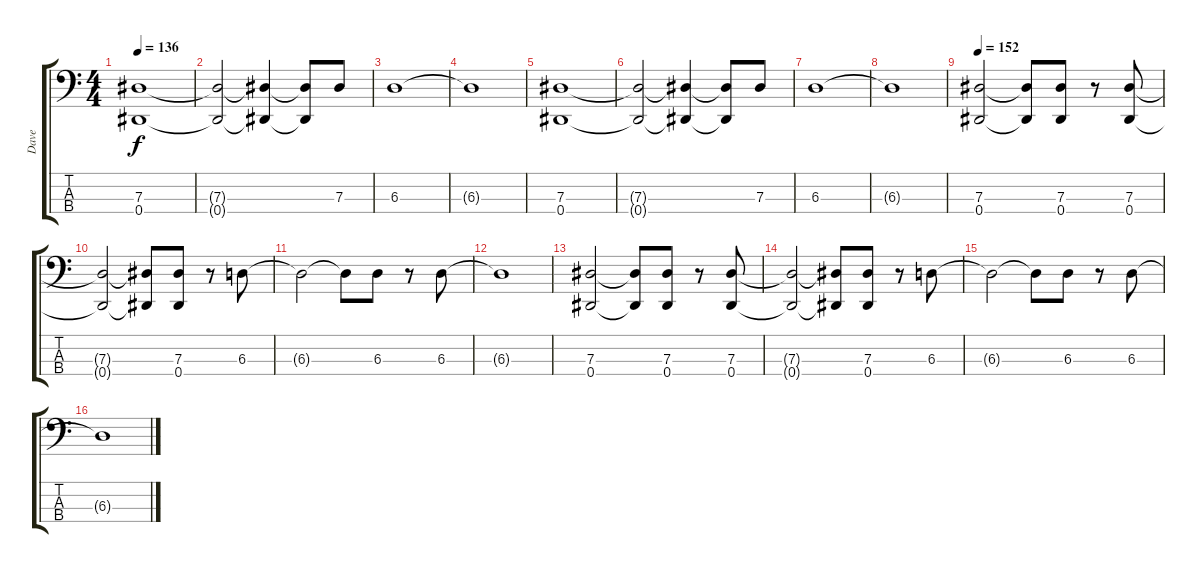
\track ("Dave" "Dave") {instrument electricbasspick}
\staff {score tabs}
\tuning (Gb2 Db2 Ab1 Eb1) {hide}
\ts (4 4)
\tempo 136
\clef f4
\ks c
(7.3 0.4).1{dy f} |
(7.3{t} 0.4{t}).2 (7.3{t} 0.4{t}).4 (7.3{t} 0.4{t}).8 7.3.8 |
6.3.1 |
6.3{t}.1 |
(7.3 0.4).1 |
(7.3{t} 0.4{t}).2 (7.3{t} 0.4{t}).4 (7.3{t} 0.4{t}).8 7.3.8 |
6.3.1 |
6.3{t}.1 |
\tempo 140
\tempo 152
(7.3 0.4).2 (7.3{t} 0.4{t}).8 (7.3 0.4).8 r.8 (7.3 0.4).8 |
(7.3{t} 0.4{t}).2 (7.3{t} 0.4{t}).8 (7.3 0.4).8 r.8 6.3.8 |
6.3{t}.2 6.3{t}.8 6.3.8 r.8 6.3.8 |
6.3{t}.1 |
(7.3 0.4).2 (7.3{t} 0.4{t}).8 (7.3 0.4).8 r.8 (7.3 0.4).8 |
(7.3{t} 0.4{t}).2 (7.3{t} 0.4{t}).8 (7.3 0.4).8 r.8 6.3.8 |
6.3{t}.2 6.3{t}.8 6.3.8 r.8 6.3.8 |
6.3{t}.1
